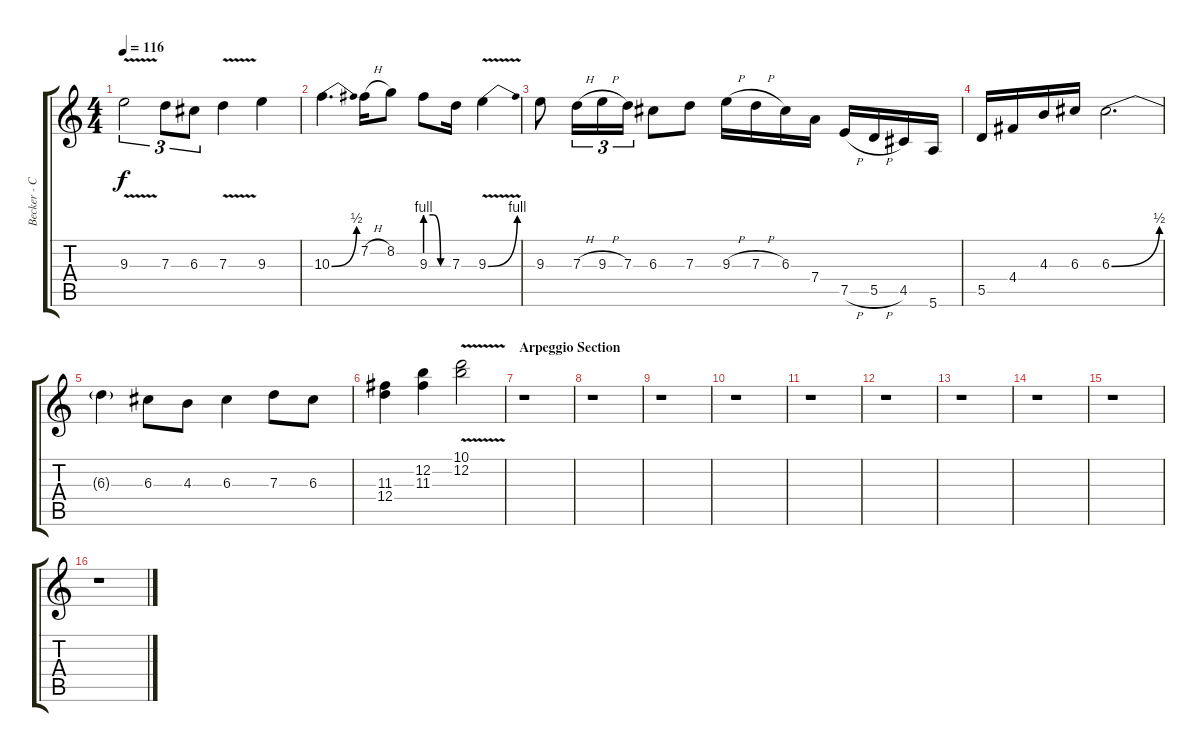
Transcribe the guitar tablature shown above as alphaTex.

\track ("Becker - Clean" "Becker - C") {instrument electricguitarclean}
\staff {score tabs}
\tuning (E4 B3 G3 D3 A2 E2) {hide}
\ts (4 4)
\tempo 116
\clef g2
\ks c
9.3{v}.2{tu (3 2) dy f} 7.3.8{tu (3 2)} 6.3.8{tu (3 2)} 7.3{v}.4 9.3.4 |
10.3{be (bend 0 0 60 2)}.4{d} 7.2{h}.16 8.2.8 9.3{be (custom 0 4 20 4 40 0 60 0)}.8 7.3.16 9.3{be (bend 0 0 60 4) v}.4 |
9.3.8 7.3{h}.16{tu (3 2)} 9.3{h}.16{tu (3 2)} 7.3.16{tu (3 2)} 6.3.8 7.3.8 9.3{h}.16 7.3{h}.16 6.3.16 7.4.16 7.5{h}.16 5.5{h}.16 4.5.16 5.6.16 |
5.5.16 4.4.16 4.3.16 6.3.16 6.3{be (bend 0 0 60 2)}.2{d} |
6.3{t}.4 6.3.8 4.3.8 6.3.4 7.3.8 6.3.8 |
(11.3 12.4).4 (12.2 11.3).4 (10.1{v} 12.2{v}).2 |
\section ("" "Arpeggio Section")
r.1 |
r.1 |
r.1 |
r.1 |
r.1 |
r.1 |
r.1 |
r.1 |
r.1 |
r.1
